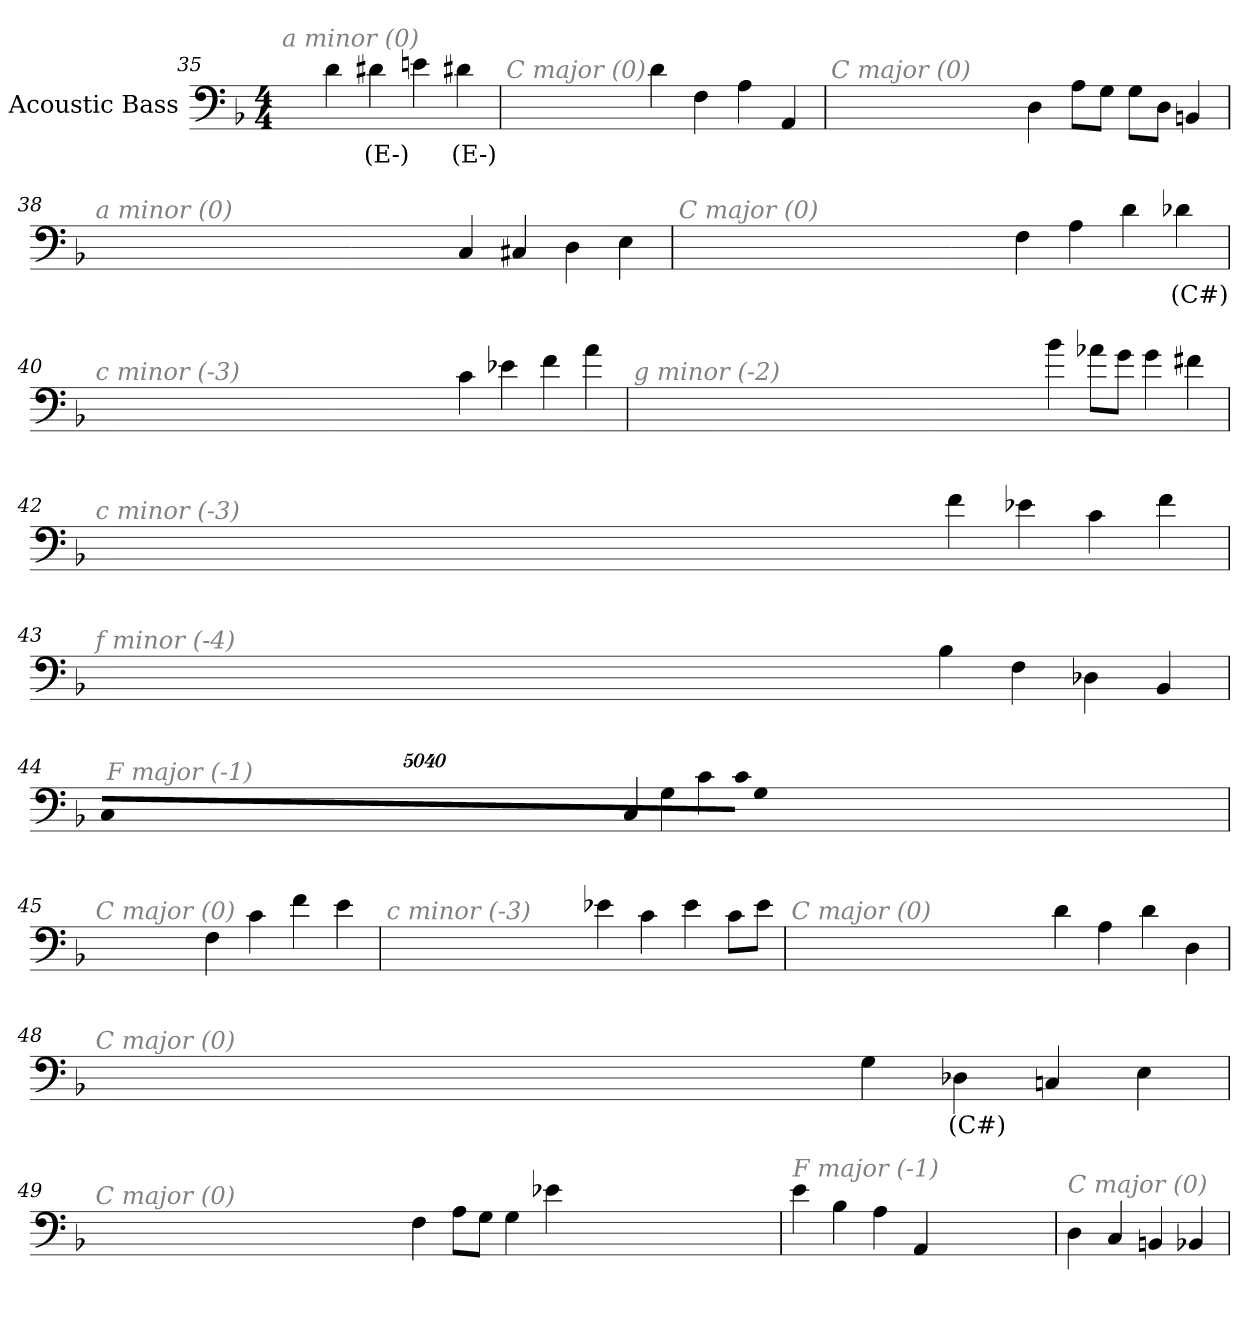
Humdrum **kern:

**kern	**text
*part1	*part1
*staff1	*staff1
*I"Acoustic Bass	*
*clefF4	*
*ITrd7c12	*
*k[b-]	*
*F:	*
*M4/4	*
=35	=35
!LO:TX:i:color=#808080:t=a minor (0)	!
4D	.
4D#Xi	(E-)
4En	.
4D#Xi	(E-)
=36	=36
!LO:TX:i:color=#808080:t=C major (0)	!
4D	.
4FF	.
4AA	.
4AAA	.
=37	=37
!LO:TX:i:color=#808080:t=C major (0)	!
4DD	.
8AAL	.
8GGJ	.
8GGL	.
8DDJ	.
4BBBn	.
=38	=38
!LO:TX:i:color=#808080:t=a minor (0)	!
4CC	.
4CC#X	.
4DD	.
4EE	.
=39	=39
!LO:TX:i:color=#808080:t=C major (0)	!
4FF	.
4AA	.
4D	.
4D-Xi	(C#)
=40	=40
!LO:TX:i:color=#808080:t=c minor (-3)	!
4C	.
4E-X	.
4F	.
4A	.
=41	=41
!LO:TX:i:color=#808080:t=g minor (-2)	!
4B-	.
8A-XL	.
8GJ	.
4G	.
4F#X	.
=42	=42
!LO:TX:i:color=#808080:t=c minor (-3)	!
4F	.
4E-X	.
4C	.
4F	.
=43	=43
!LO:TX:i:color=#808080:t=f minor (-4)	!
4BB-	.
4FF	.
4DD-X	.
4BBB-	.
=44	=44
!LO:TX:i:color=#808080:t=F major (-1)	!
4CC	.
4GG	.
4C	.
!LO:N:vis=8	!
40320%3347CL	.
!LO:N:vis=8	!
40320%3347GG	.
!LO:N:vis=8	!
40320%3347CCJ	.
=45	=45
!LO:TX:i:color=#808080:t=C major (0)	!
4FF	.
4C	.
4F	.
4E	.
=46	=46
!LO:TX:i:color=#808080:t=c minor (-3)	!
4E-X	.
4C	.
4E-	.
8CL	.
8E-J	.
=47	=47
!LO:TX:i:color=#808080:t=C major (0)	!
4D	.
4AA	.
4D	.
4DD	.
=48	=48
!LO:TX:i:color=#808080:t=C major (0)	!
4GG	.
4DD-Xi	(C#)
4CCn	.
4EE	.
=49	=49
!LO:TX:i:color=#808080:t=C major (0)	!
4FF	.
8AAL	.
8GGJ	.
4GG	.
4E-X	.
=50	=50
!LO:TX:i:color=#808080:t=F major (-1)	!
4E	.
4BB-	.
4AA	.
4AAA	.
=51	=51
!LO:TX:i:color=#808080:t=C major (0)	!
4DD	.
4CC	.
4BBBn	.
4BBB-X	.
=	=
*-	*-
